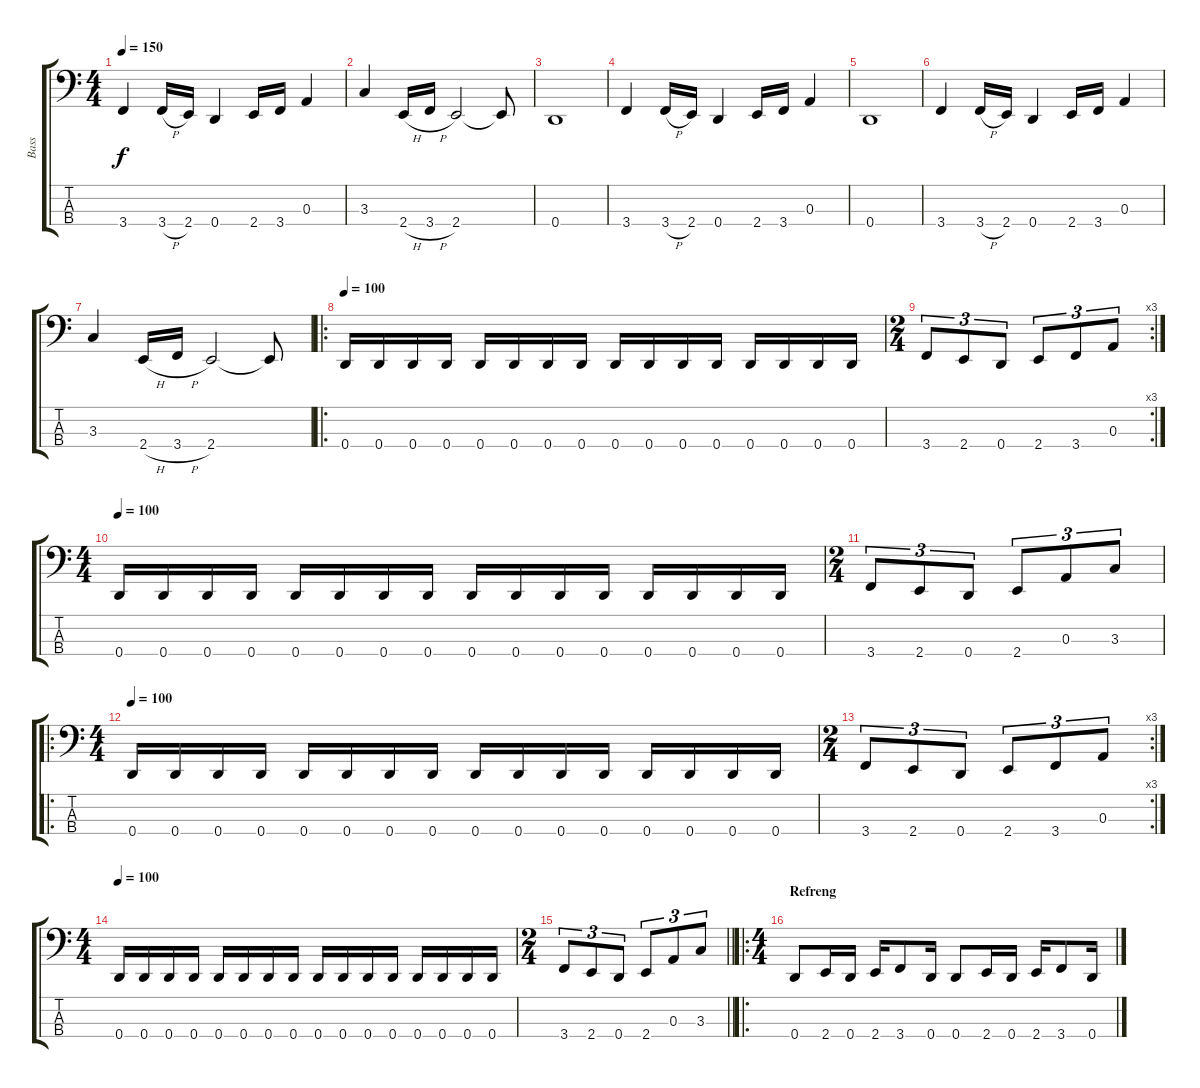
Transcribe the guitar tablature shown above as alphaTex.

\track ("Bass" "Bass") {instrument electricbassfinger}
\staff {score tabs}
\tuning (G2 D2 A1 D1) {hide}
\ts (4 4)
\tempo 150
\clef f4
\ks c
3.4.4{dy f} 3.4{h}.16 2.4.16 0.4.4 2.4.16 3.4.16 0.3.4 |
3.3.4 2.4{h}.16 3.4{h}.16 2.4.2 2.4{t}.8 |
0.4.1 |
3.4.4 3.4{h}.16 2.4.16 0.4.4 2.4.16 3.4.16 0.3.4 |
0.4.1 |
3.4.4 3.4{h}.16 2.4.16 0.4.4 2.4.16 3.4.16 0.3.4 |
3.3.4 2.4{h}.16 3.4{h}.16 2.4.2 2.4{t}.8 |
\ro
\tempo 100
0.4.16 0.4.16 0.4.16 0.4.16 0.4.16 0.4.16 0.4.16 0.4.16 0.4.16 0.4.16 0.4.16 0.4.16 0.4.16 0.4.16 0.4.16 0.4.16 |
\rc 3
\ts (2 4)
3.4.8{tu (3 2)} 2.4.8{tu (3 2)} 0.4.8{tu (3 2)} 2.4.8{tu (3 2)} 3.4.8{tu (3 2)} 0.3.8{tu (3 2)} |
\ts (4 4)
\tempo 100
0.4.16 0.4.16 0.4.16 0.4.16 0.4.16 0.4.16 0.4.16 0.4.16 0.4.16 0.4.16 0.4.16 0.4.16 0.4.16 0.4.16 0.4.16 0.4.16 |
\ts (2 4)
3.4.8{tu (3 2)} 2.4.8{tu (3 2)} 0.4.8{tu (3 2)} 2.4.8{tu (3 2)} 0.3.8{tu (3 2)} 3.3.8{tu (3 2)} |
\ro
\ts (4 4)
\tempo 100
0.4.16 0.4.16 0.4.16 0.4.16 0.4.16 0.4.16 0.4.16 0.4.16 0.4.16 0.4.16 0.4.16 0.4.16 0.4.16 0.4.16 0.4.16 0.4.16 |
\rc 3
\ts (2 4)
3.4.8{tu (3 2)} 2.4.8{tu (3 2)} 0.4.8{tu (3 2)} 2.4.8{tu (3 2)} 3.4.8{tu (3 2)} 0.3.8{tu (3 2)} |
\ts (4 4)
\tempo 100
0.4.16 0.4.16 0.4.16 0.4.16 0.4.16 0.4.16 0.4.16 0.4.16 0.4.16 0.4.16 0.4.16 0.4.16 0.4.16 0.4.16 0.4.16 0.4.16 |
\ts (2 4)
\barLineRight lightlight
3.4.8{tu (3 2)} 2.4.8{tu (3 2)} 0.4.8{tu (3 2)} 2.4.8{tu (3 2)} 0.3.8{tu (3 2)} 3.3.8{tu (3 2)} |
\ro
\ts (4 4)
\section ("" "Refreng")
0.4.8 2.4.16 0.4.16 2.4.16 3.4.8 0.4.16 0.4.8 2.4.16 0.4.16 2.4.16 3.4.8 0.4.16
